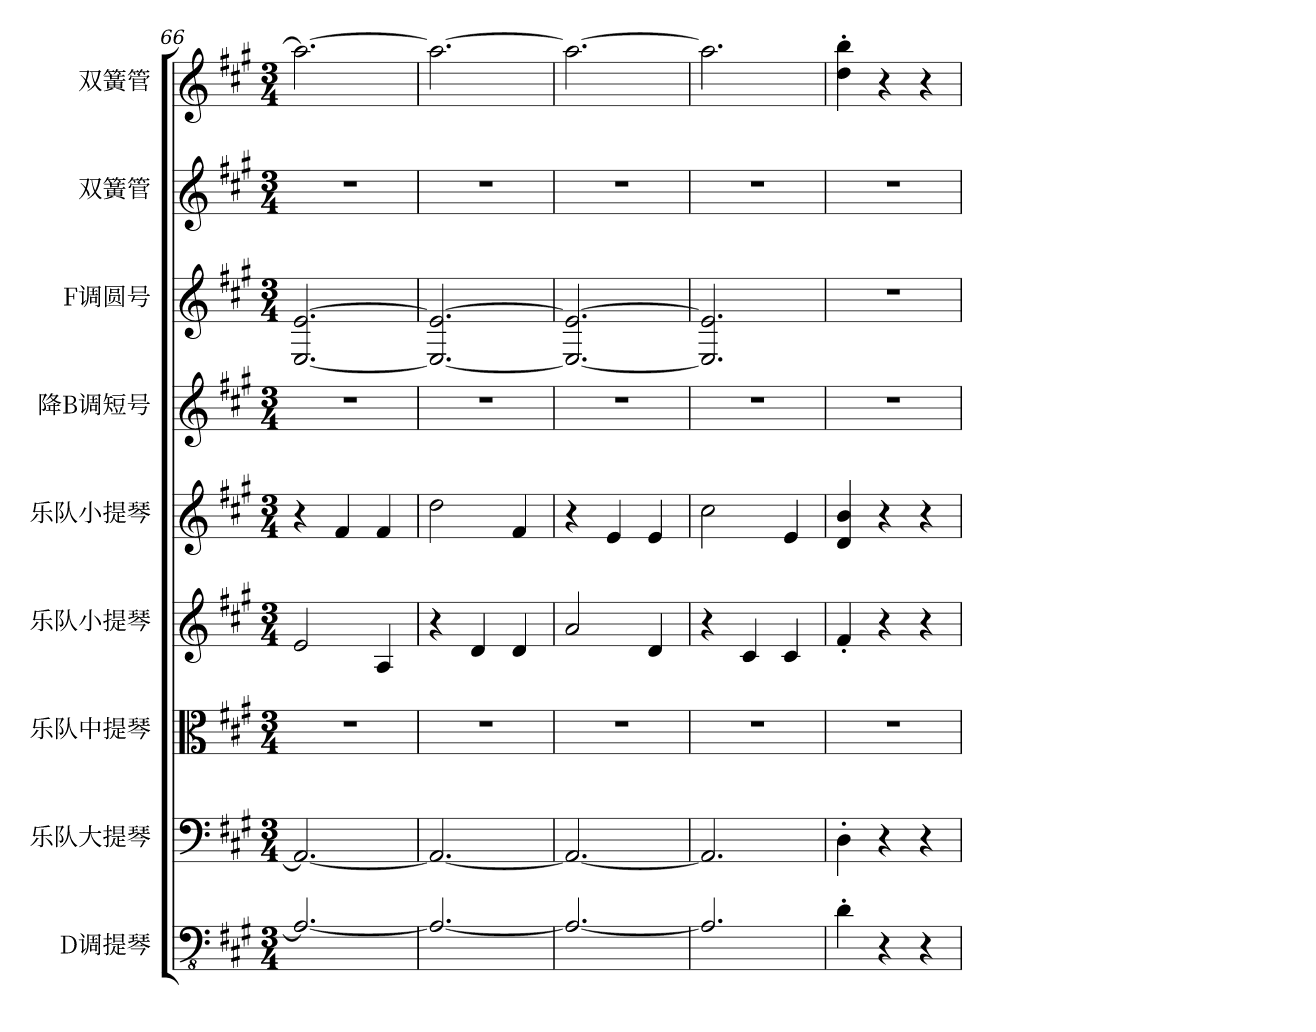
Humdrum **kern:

**kern	**kern	**kern	**kern	**kern	**kern	**kern	**kern	**kern
*part9	*part8	*part7	*part6	*part5	*part4	*part3	*part2	*part1
*staff9	*staff8	*staff7	*staff6	*staff5	*staff4	*staff3	*staff2	*staff1
*I"D调提琴	*I"乐队大提琴	*I"乐队中提琴	*I"乐队小提琴	*I"乐队小提琴	*I"降B调短号	*I"F调圆号	*I"双簧管	*I"双簧管
*clefFv4	*clefF4	*clefC3	*clefG2	*clefG2	*clefG2	*clefG2	*clefG2	*clefG2
*ITrd7c12	*	*	*	*	*ITrd1c2	*ITrd4c7	*	*
*k[f#c#g#]	*k[f#c#g#]	*k[f#c#g#]	*k[f#c#g#]	*k[f#c#g#]	*k[f#]	*k[f#c#]	*k[f#c#g#]	*k[f#c#g#]
*M3/4	*M3/4	*M3/4	*M3/4	*M3/4	*M3/4	*M3/4	*M3/4	*M3/4
=66	=66	=66	=66	=66	=66	=66	=66	=66
2.AAA/_	2.AA/_	2.r	2e/	4r	2.r	[2.AA/ [2.A/	2.r	2.aa\_
.	.	.	.	4f#/	.	.	.	.
.	.	.	4A/	4f#/	.	.	.	.
=67	=67	=67	=67	=67	=67	=67	=67	=67
2.AAA/_	2.AA/_	2.r	4r	2dd\	2.r	2.AA/_ 2.A/_	2.r	2.aa\_
.	.	.	4d/	.	.	.	.	.
.	.	.	4d/	4f#/	.	.	.	.
=68	=68	=68	=68	=68	=68	=68	=68	=68
2.AAA/_	2.AA/_	2.r	2a/	4r	2.r	2.AA/_ 2.A/_	2.r	2.aa\_
.	.	.	.	4e/	.	.	.	.
.	.	.	4d/	4e/	.	.	.	.
=69	=69	=69	=69	=69	=69	=69	=69	=69
2.AAA/]	2.AA/]	2.r	4r	2cc#\	2.r	2.AA/] 2.A/]	2.r	2.aa\]
.	.	.	4c#/	.	.	.	.	.
.	.	.	4c#/	4e/	.	.	.	.
=70	=70	=70	=70	=70	=70	=70	=70	=70
*	*	*	*	*	*	*	*	*MM137
4DD'\	4D'\	2.r	4f#'/	4d/ 4b/	2.r	2.r	2.r	4dd\' 4bb\'
4r	4r	.	4r	4r	.	.	.	4r
4r	4r	.	4r	4r	.	.	.	4r
=	=	=	=	=	=	=	=	=
*-	*-	*-	*-	*-	*-	*-	*-	*-
